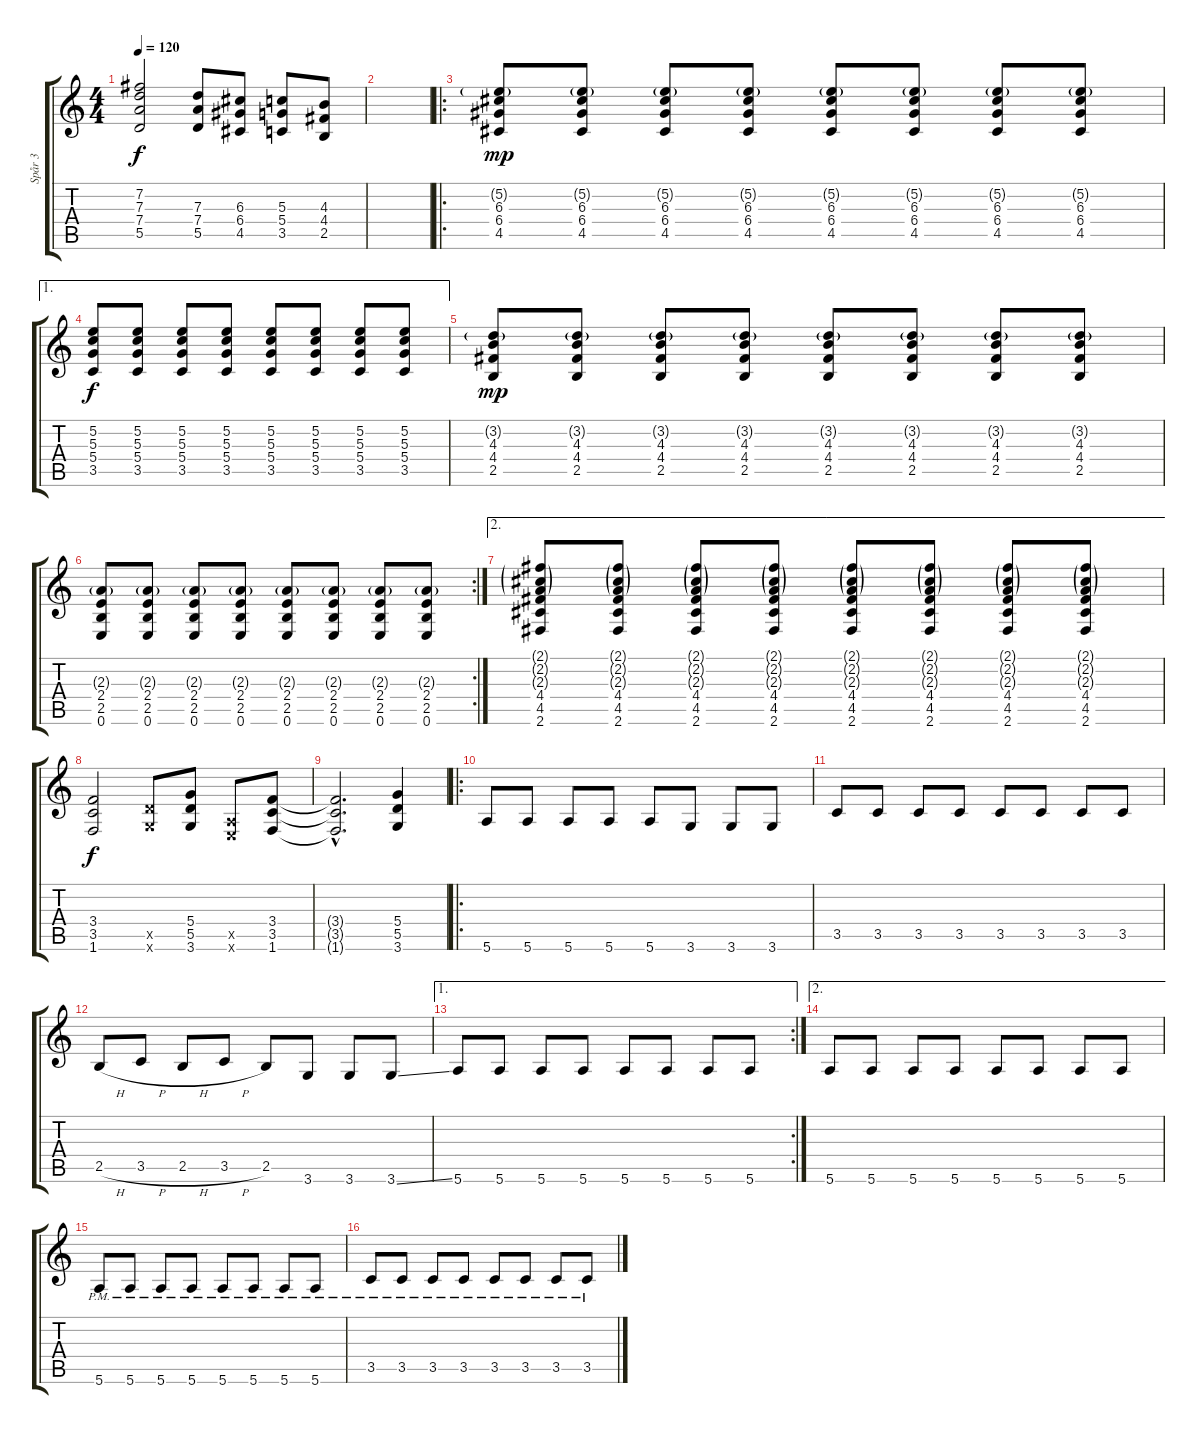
\track ("Spår 3" "Spår 3") {instrument overdrivenguitar}
\staff {score tabs}
\tuning (E4 B3 G3 D3 A2 E2) {hide}
\ts (4 4)
\tempo 120
\clef g2
\ks c
(7.2 7.3 7.4 5.5).2{dy f} (7.3 7.4 5.5).8 (6.3 6.4 4.5).8 (5.3 5.4 3.5).8 (4.3 4.4 2.5).8 |
|
\ro
(5.2{g} 6.3 6.4 4.5).8{dy mp} (5.2{g} 6.3 6.4 4.5).8 (5.2{g} 6.3 6.4 4.5).8 (5.2{g} 6.3 6.4 4.5).8 (5.2{g} 6.3 6.4 4.5).8 (5.2{g} 6.3 6.4 4.5).8 (5.2{g} 6.3 6.4 4.5).8 (5.2{g} 6.3 6.4 4.5).8 |
\ae 1
(5.2 5.3 5.4 3.5).8{dy f} (5.2 5.3 5.4 3.5).8 (5.2 5.3 5.4 3.5).8 (5.2 5.3 5.4 3.5).8 (5.2 5.3 5.4 3.5).8 (5.2 5.3 5.4 3.5).8 (5.2 5.3 5.4 3.5).8 (5.2 5.3 5.4 3.5).8 |
(3.2{g} 4.3 4.4 2.5).8{dy mp} (3.2{g} 4.3 4.4 2.5).8 (3.2{g} 4.3 4.4 2.5).8 (3.2{g} 4.3 4.4 2.5).8 (3.2{g} 4.3 4.4 2.5).8 (3.2{g} 4.3 4.4 2.5).8 (3.2{g} 4.3 4.4 2.5).8 (3.2{g} 4.3 4.4 2.5).8 |
\rc 2
(2.3{g} 2.4 2.5 0.6).8 (2.3{g} 2.4 2.5 0.6).8 (2.3{g} 2.4 2.5 0.6).8 (2.3{g} 2.4 2.5 0.6).8 (2.3{g} 2.4 2.5 0.6).8 (2.3{g} 2.4 2.5 0.6).8 (2.3{g} 2.4 2.5 0.6).8 (2.3{g} 2.4 2.5 0.6).8 |
\ae 2
(2.1{g} 2.2{g} 2.3{g} 4.4 4.5 2.6).8 (2.1{g} 2.2{g} 2.3{g} 4.4 4.5 2.6).8 (2.1{g} 2.2{g} 2.3{g} 4.4 4.5 2.6).8 (2.1{g} 2.2{g} 2.3{g} 4.4 4.5 2.6).8 (2.1{g} 2.2{g} 2.3{g} 4.4 4.5 2.6).8 (2.1{g} 2.2{g} 2.3{g} 4.4 4.5 2.6).8 (2.1{g} 2.2{g} 2.3{g} 4.4 4.5 2.6).8 (2.1{g} 2.2{g} 2.3{g} 4.4 4.5 2.6).8 |
(3.4 3.5 1.6).2{dy f} (5.5{x} 3.6{x}).8 (5.4 5.5 3.6).8 (0.5{x} 0.6{x}).8 (3.4 3.5 1.6).8 |
(3.4{hac t} 3.5{hac t} 1.6{hac t}).2{d} (5.4 5.5 3.6).4 |
\ro
5.6.8 5.6.8 5.6.8 5.6.8 5.6.8 3.6.8 3.6.8 3.6.8 |
3.5.8 3.5.8 3.5.8 3.5.8 3.5.8 3.5.8 3.5.8 3.5.8 |
2.5{h}.8 3.5{h}.8 2.5{h}.8 3.5{h}.8 2.5.8 3.6.8 3.6.8 3.6{ss}.8 |
\ae 1
\rc 2
5.6.8 5.6.8 5.6.8 5.6.8 5.6.8 5.6.8 5.6.8 5.6.8 |
\ae 2
5.6.8 5.6.8 5.6.8 5.6.8 5.6.8 5.6.8 5.6.8 5.6.8 |
5.6{pm}.8 5.6{pm}.8 5.6{pm}.8 5.6{pm}.8 5.6{pm}.8 5.6{pm}.8 5.6{pm}.8 5.6{pm}.8 |
3.5{pm}.8 3.5{pm}.8 3.5{pm}.8 3.5{pm}.8 3.5{pm}.8 3.5{pm}.8 3.5{pm}.8 3.5{pm}.8
